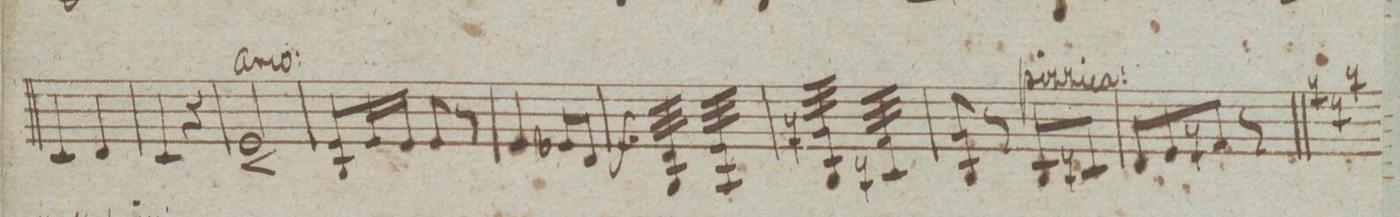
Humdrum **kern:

**kern	**dynam
*I"Violino 2do	*
*clefG2	*
*k[f#c#g#]	*
*M2/4	*
4c#/	.
4d/	.
=17	=17
4c#/	.
4r	.
=18	=18
2e/	<[
=19	=19
8eL 8B/	.
16e/L	.
16e/JJ	.
8e/	.
8r	.
=20	=20
4e/	.
8e-X/L	.
8d/J	.
=21	=21
*tremolo	*
32dLLL 32B/	f
32d 32B/	.
32d 32B/	.
32d 32B/	.
32d 32B/	.
32d 32B/	.
32d 32B/	.
32dJJJ 32B/	.
32eLLL 32A/	.
32e 32A/	.
32e 32A/	.
32e 32A/	.
32e 32A/	.
32e 32A/	.
32e 32A/	.
32eJJJ 32A/	.
=22	=22
32gnLLL 32B/	.
32g 32B/	.
32g 32B/	.
32g 32B/	.
32g 32B/	.
32g 32B/	.
32g 32B/	.
32gJJJ 32B/	.
32f#LLL 32cn/	.
32f# 32c/	.
32f# 32c/	.
32f# 32c/	.
32f# 32c/	.
32f# 32c/	.
32f# 32c/	.
32f#JJJ 32c/	.
*Xtremolo	*
=23	=23
8g# 8B/	.
8r	.
8B/L	.
8cn/J	.
=24	=24
8d/L	.
8e/	.
8fn/J	.
8r	.
=25||	=25||
*k[]	*
*-	*-
